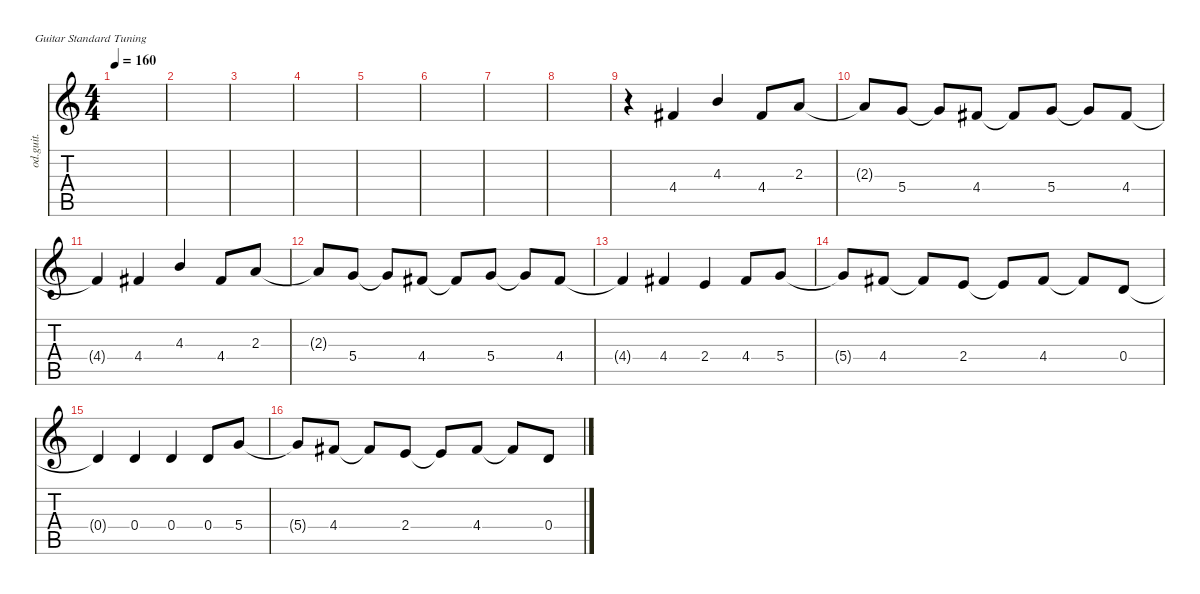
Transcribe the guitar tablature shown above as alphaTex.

\defaultSystemsLayout 4
\hideDynamics
\bracketExtendMode nobrackets
\track ("Overdriven Guitar" "od.guit.") {instrument overdrivenguitar}
\staff {score tabs}
\tuning (E4 B3 G3 D3 A2 E2)
\ts (4 4)
\tempo 160
\clef g2
\ks c
|
|
|
|
|
|
|
|
r.4{beam Down} 4.4{acc #}.4{beam Up} 4.3.4{beam Up} 4.4{acc #}.8{beam Up} 2.3.8{beam Up} |
2.3{t}.8{beam Up} 5.4.8{beam Up} 5.4{t}.8{beam Up} 4.4{acc #}.8{beam Up} 4.4{t acc #}.8{beam Up} 5.4.8{beam Up} 5.4{t}.8{beam Up} 4.4{acc #}.8{beam Up} |
4.4{t acc #}.4{beam Up} 4.4{acc #}.4{beam Up} 4.3.4{beam Up} 4.4{acc #}.8{beam Up} 2.3.8{beam Up} |
2.3{t}.8{beam Up} 5.4.8{beam Up} 5.4{t}.8{beam Up} 4.4{acc #}.8{beam Up} 4.4{t acc #}.8{beam Up} 5.4.8{beam Up} 5.4{t}.8{beam Up} 4.4{acc #}.8{beam Up} |
4.4{t acc #}.4{beam Up} 4.4{acc #}.4{beam Up} 2.4.4{beam Up} 4.4{acc #}.8{beam Up} 5.4.8{beam Up} |
5.4{t}.8{beam Up} 4.4{acc #}.8{beam Up} 4.4{t acc #}.8{beam Up} 2.4.8{beam Up} 2.4{t}.8{beam Up} 4.4{acc #}.8{beam Up} 4.4{t acc #}.8{beam Up} 0.4.8{beam Up} |
0.4{t}.4{beam Up} 0.4.4{beam Up} 0.4.4{beam Up} 0.4.8{beam Up} 5.4.8{beam Up} |
5.4{t}.8{beam Up} 4.4{acc #}.8{beam Up} 4.4{t acc #}.8{beam Up} 2.4.8{beam Up} 2.4{t}.8{beam Up} 4.4{acc #}.8{beam Up} 4.4{t acc #}.8{beam Up} 0.4.8{beam Up}
